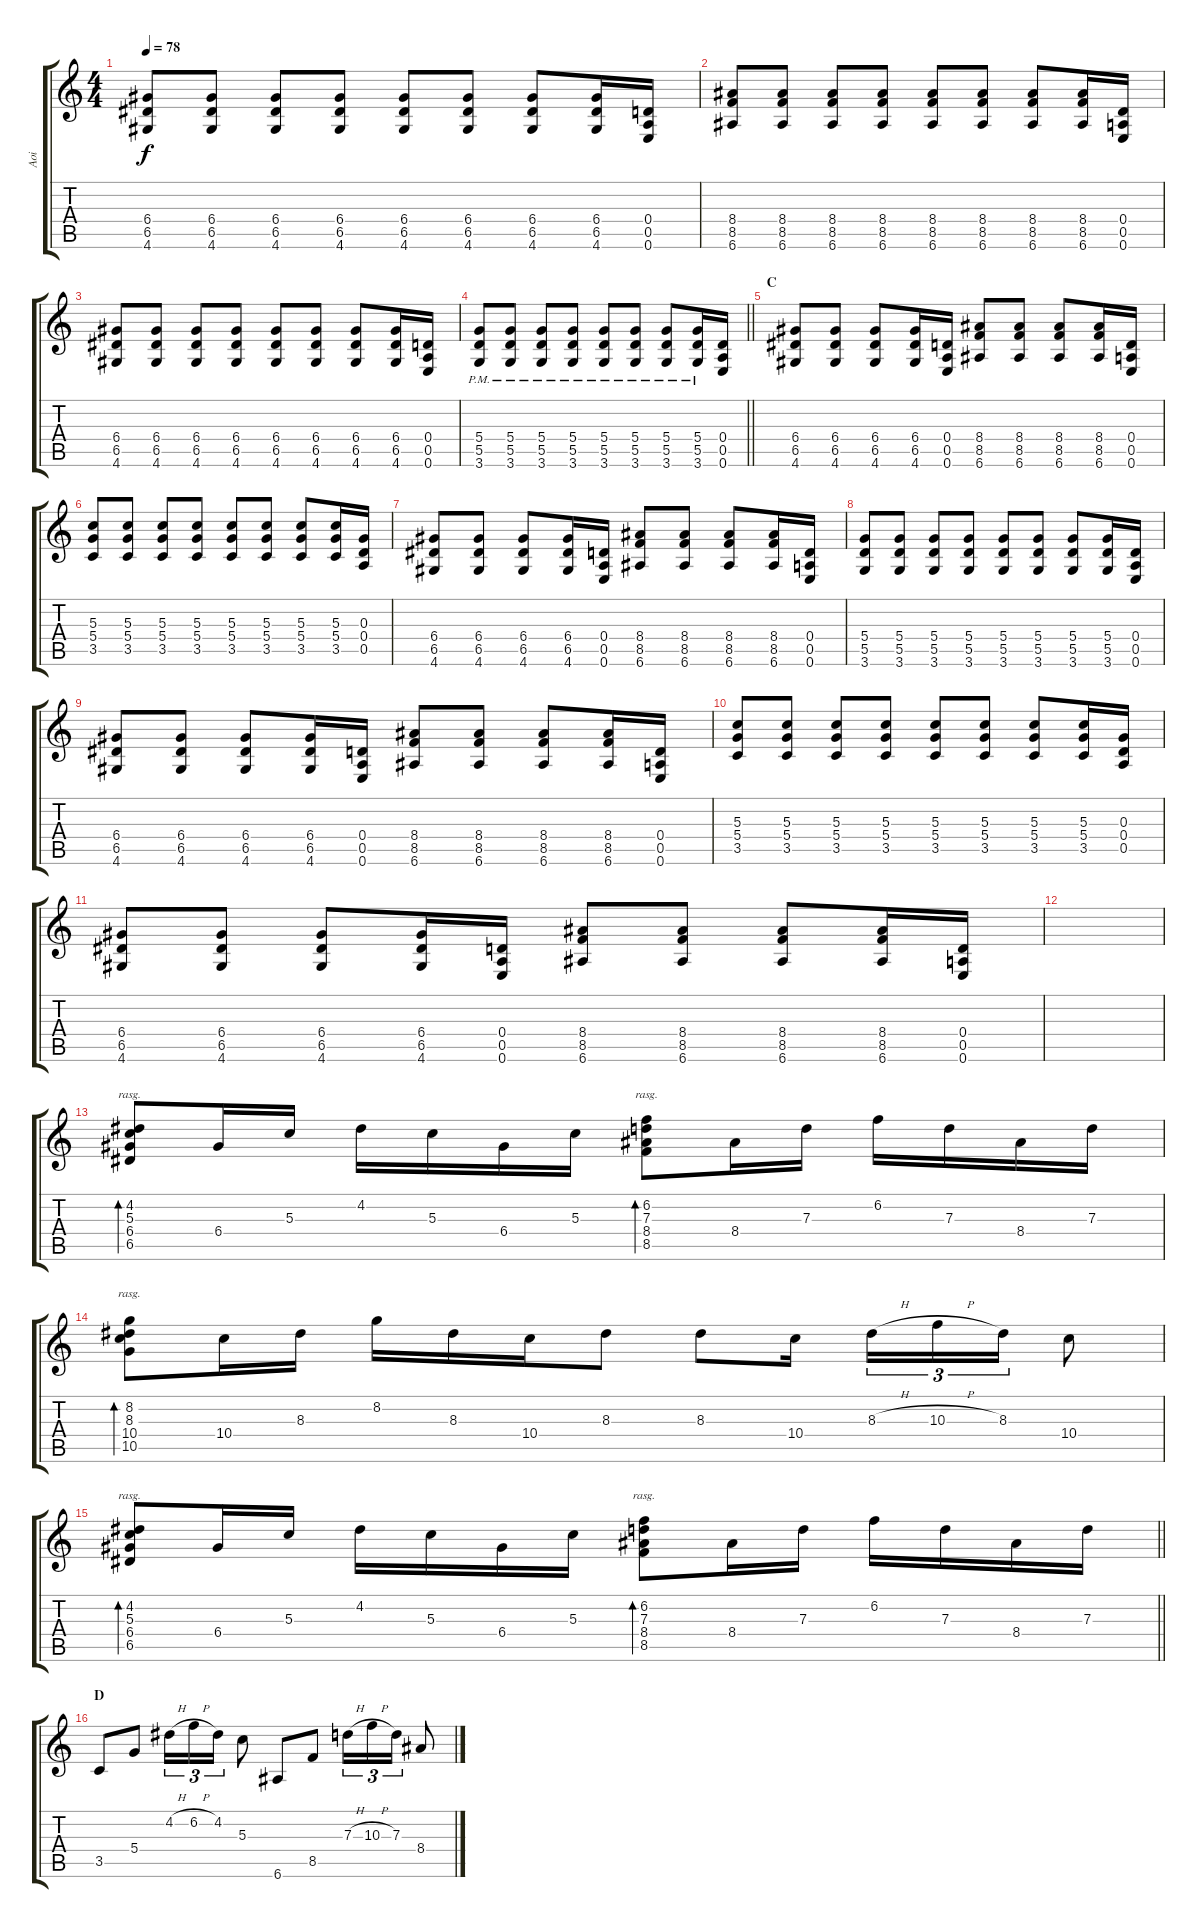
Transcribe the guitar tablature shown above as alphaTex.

\track ("Aoi" "Aoi") {instrument distortionguitar}
\staff {score tabs}
\tuning (E4 B3 G3 D3 A2 E2) {hide}
\ts (4 4)
\tempo 78
\clef g2
\ks c
(6.4 6.5 4.6).8{dy f} (6.4 6.5 4.6).8 (6.4 6.5 4.6).8 (6.4 6.5 4.6).8 (6.4 6.5 4.6).8 (6.4 6.5 4.6).8 (6.4 6.5 4.6).8 (6.4 6.5 4.6).16 (0.4 0.5 0.6).16 |
(8.4 8.5 6.6).8 (8.4 8.5 6.6).8 (8.4 8.5 6.6).8 (8.4 8.5 6.6).8 (8.4 8.5 6.6).8 (8.4 8.5 6.6).8 (8.4 8.5 6.6).8 (8.4 8.5 6.6).16 (0.4 0.5 0.6).16 |
(6.4 6.5 4.6).8 (6.4 6.5 4.6).8 (6.4 6.5 4.6).8 (6.4 6.5 4.6).8 (6.4 6.5 4.6).8 (6.4 6.5 4.6).8 (6.4 6.5 4.6).8 (6.4 6.5 4.6).16 (0.4 0.5 0.6).16 |
\barLineRight lightlight
(5.4{pm} 5.5{pm} 3.6{pm}).8 (5.4{pm} 5.5{pm} 3.6{pm}).8 (5.4{pm} 5.5{pm} 3.6{pm}).8 (5.4{pm} 5.5{pm} 3.6{pm}).8 (5.4{pm} 5.5{pm} 3.6{pm}).8 (5.4{pm} 5.5{pm} 3.6{pm}).8 (5.4{pm} 5.5{pm} 3.6{pm}).8 (5.4{pm} 5.5{pm} 3.6{pm}).16 (0.4 0.5 0.6).16 |
\section ("" "C")
(6.4 6.5 4.6).8 (6.4 6.5 4.6).8 (6.4 6.5 4.6).8 (6.4 6.5 4.6).16 (0.4 0.5 0.6).16 (8.4 8.5 6.6).8 (8.4 8.5 6.6).8 (8.4 8.5 6.6).8 (8.4 8.5 6.6).16 (0.4 0.5 0.6).16 |
(5.3 5.4 3.5).8 (5.3 5.4 3.5).8 (5.3 5.4 3.5).8 (5.3 5.4 3.5).8 (5.3 5.4 3.5).8 (5.3 5.4 3.5).8 (5.3 5.4 3.5).8 (5.3 5.4 3.5).16 (0.3 0.4 0.5).16 |
(6.4 6.5 4.6).8 (6.4 6.5 4.6).8 (6.4 6.5 4.6).8 (6.4 6.5 4.6).16 (0.4 0.5 0.6).16 (8.4 8.5 6.6).8 (8.4 8.5 6.6).8 (8.4 8.5 6.6).8 (8.4 8.5 6.6).16 (0.4 0.5 0.6).16 |
(5.4 5.5 3.6).8 (5.4 5.5 3.6).8 (5.4 5.5 3.6).8 (5.4 5.5 3.6).8 (5.4 5.5 3.6).8 (5.4 5.5 3.6).8 (5.4 5.5 3.6).8 (5.4 5.5 3.6).16 (0.4 0.5 0.6).16 |
(6.4 6.5 4.6).8 (6.4 6.5 4.6).8 (6.4 6.5 4.6).8 (6.4 6.5 4.6).16 (0.4 0.5 0.6).16 (8.4 8.5 6.6).8 (8.4 8.5 6.6).8 (8.4 8.5 6.6).8 (8.4 8.5 6.6).16 (0.4 0.5 0.6).16 |
(5.3 5.4 3.5).8 (5.3 5.4 3.5).8 (5.3 5.4 3.5).8 (5.3 5.4 3.5).8 (5.3 5.4 3.5).8 (5.3 5.4 3.5).8 (5.3 5.4 3.5).8 (5.3 5.4 3.5).16 (0.3 0.4 0.5).16 |
(6.4 6.5 4.6).8 (6.4 6.5 4.6).8 (6.4 6.5 4.6).8 (6.4 6.5 4.6).16 (0.4 0.5 0.6).16 (8.4 8.5 6.6).8 (8.4 8.5 6.6).8 (8.4 8.5 6.6).8 (8.4 8.5 6.6).16 (0.4 0.5 0.6).16 |
|
(4.2 5.3 6.4 6.5).8{bd 120 rasg ii instrument acousticguitarsteel} 6.4.16 5.3.16 4.2.16 5.3.16 6.4.16 5.3.16 (6.2 7.3 8.4 8.5).8{bd 120 rasg ii} 8.4.16 7.3.16 6.2.16 7.3.16 8.4.16 7.3.16 |
(8.2 8.3 10.4 10.5).8{bd 120 rasg ii instrument acousticguitarsteel} 10.4.16 8.3.16 8.2.16 8.3.16 10.4.16 8.3.8 8.3.8 10.4.16 8.3{h}.16{tu (3 2)} 10.3{h}.16{tu (3 2)} 8.3.16{tu (3 2)} 10.4.8 |
\barLineRight lightlight
(4.2 5.3 6.4 6.5).8{bd 120 rasg ii instrument acousticguitarsteel} 6.4.16 5.3.16 4.2.16 5.3.16 6.4.16 5.3.16 (6.2 7.3 8.4 8.5).8{bd 120 rasg ii} 8.4.16 7.3.16 6.2.16 7.3.16 8.4.16 7.3.16 |
\section ("" "D")
3.5.8 5.4.8 4.2{h}.16{tu (3 2)} 6.2{h}.16{tu (3 2)} 4.2.16{tu (3 2)} 5.3.8 6.6.8 8.5.8 7.3{h}.16{tu (3 2)} 10.3{h}.16{tu (3 2)} 7.3.16{tu (3 2)} 8.4.8
